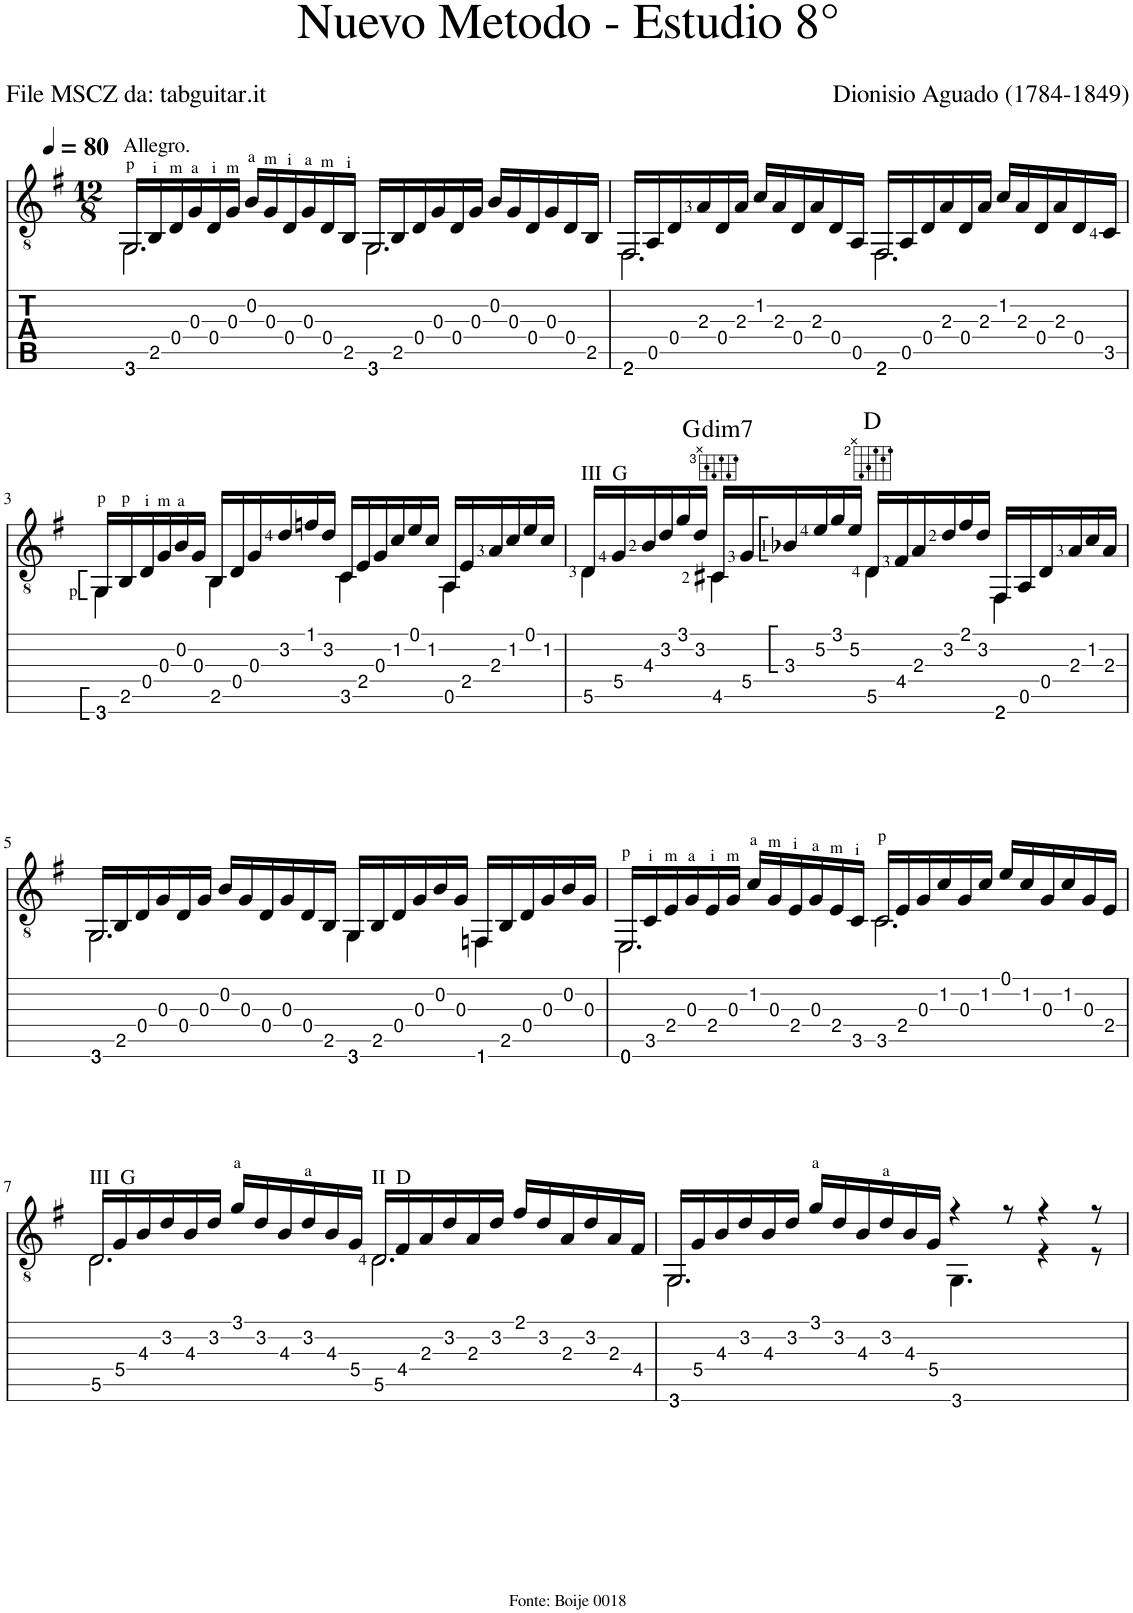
**kern	**kern	**harte
*part1	*part1	*part1
*staff2	*staff1	*
*I"Guitar	*	*
*I'Guit.	*	*
*stria6	*	*
*	*clefGv2	*
*k[f#]	*k[f#]	*
*M12/8	*M12/8	*
*MM80	*MM80	*
=1	=1	=1
*^	*	*
!	!	!LO:TX:a:t=Allegro.	!
!	!	!LO:N:head=open	!
*	*	*^	*
16GGLL	2.GG	16GG/LL	2.GG\	.
16BB	.	16BB/	.	.
16D	.	16D/	.	.
16G	.	16G/	.	.
16D	.	16D/	.	.
16GJJ	.	16G/JJ	.	.
16BLL	.	16B/LL	.	.
16G	.	16G/	.	.
16D	.	16D/	.	.
16G	.	16G/	.	.
16D	.	16D/	.	.
16BBJJ	.	16BB/JJ	.	.
!	!	!LO:N:head=open	!	!
16GGLL	2.GG	16GG/LL	2.GG\	.
16BB	.	16BB/	.	.
16D	.	16D/	.	.
16G	.	16G/	.	.
16D	.	16D/	.	.
16GJJ	.	16G/JJ	.	.
16BLL	.	16B/LL	.	.
16G	.	16G/	.	.
16D	.	16D/	.	.
16G	.	16G/	.	.
16D	.	16D/	.	.
16BBJJ	.	16BB/JJ	.	.
=2	=2	=2	=2	=2
!	!	!LO:N:head=open	!	!
16FF#LL	2.FF#	16FF#/LL	2.FF#\	.
16AA	.	16AA/	.	.
16D	.	16D/	.	.
16A	.	16A/	.	.
16D	.	16D/	.	.
16AJJ	.	16A/JJ	.	.
16cLL	.	16c/LL	.	.
16A	.	16A/	.	.
16D	.	16D/	.	.
16A	.	16A/	.	.
16D	.	16D/	.	.
16AAJJ	.	16AA/JJ	.	.
!	!	!LO:N:head=open	!	!
16FF#LL	2.FF#	16FF#/LL	2.FF#\	.
16AA	.	16AA/	.	.
16D	.	16D/	.	.
16A	.	16A/	.	.
16D	.	16D/	.	.
16AJJ	.	16A/JJ	.	.
16cLL	.	16c/LL	.	.
16A	.	16A/	.	.
16D	.	16D/	.	.
16A	.	16A/	.	.
16D	.	16D/	.	.
16CJJ	.	16C/JJ	.	.
!!LO:LB:g=z	!!
=3	=3	=3	=3	=3
16GG::LL	4.GG	16GG::/LL	4.GG\	.
16BB	.	16BB/	.	.
16D	.	16D/	.	.
16G	.	16G/	.	.
16B	.	16B/	.	.
16GJJ	.	16G/JJ	.	.
16BBLL	4.BB	16BB/LL	4.BB\	.
16D	.	16D/	.	.
16G	.	16G/	.	.
16d	.	16d/	.	.
16f	.	16fn/	.	.
16dJJ	.	16d/JJ	.	.
16CLL	4.C	16C/LL	4.C\	.
16E	.	16E/	.	.
16G	.	16G/	.	.
16c	.	16c/	.	.
16e	.	16e/	.	.
16cJJ	.	16c/JJ	.	.
16AALL	4.AA	16AA/LL	4.AA\	.
16E	.	16E/	.	.
16A	.	16A/	.	.
16c	.	16c/	.	.
16e	.	16e/	.	.
16cJJ	.	16c/JJ	.	.
=4	=4	=4	=4	=4
!	!	!LO:TX:a:t=III  G	!	!
16DLL	4.D	16D/LL	4.D\	.
16G	.	16G/	.	.
16B	.	16B/	.	.
16d	.	16d/	.	.
16g	.	16g/	.	.
16dJJ	.	16d/JJ	.	.
!	!	!	!	!LO:H:kt=dim7
16C#LL	4.C#	16C#X/LL	4.C#\	G:dim7
16G	.	16G/	.	.
16B-::	.	16B-X::/	.	.
16e	.	16e/	.	.
16g	.	16g/	.	.
16eJJ	.	16e/JJ	.	.
16DLL	4.D	16D/LL	4.D\	D:maj
16F#	.	16F#/	.	.
16A	.	16A/	.	.
16d	.	16d/	.	.
16f#	.	16f#/	.	.
16dJJ	.	16d/JJ	.	.
16FF#LL	4.FF#	16FF#/LL	4.FF#\	.
16AA	.	16AA/	.	.
16D	.	16D/	.	.
16A	.	16A/	.	.
16c	.	16c/	.	.
16AJJ	.	16A/JJ	.	.
!!LO:LB:g=z	!!
=5	=5	=5	=5	=5
!	!	!LO:N:head=open	!	!
16GGLL	2.GG	16GG/LL	2.GG\	.
16BB	.	16BB/	.	.
16D	.	16D/	.	.
16G	.	16G/	.	.
16D	.	16D/	.	.
16GJJ	.	16G/JJ	.	.
16BLL	.	16B/LL	.	.
16G	.	16G/	.	.
16D	.	16D/	.	.
16G	.	16G/	.	.
16D	.	16D/	.	.
16BBJJ	.	16BB/JJ	.	.
16GGLL	4.GG	16GG/LL	4.GG\	.
16BB	.	16BB/	.	.
16D	.	16D/	.	.
16G	.	16G/	.	.
16B	.	16B/	.	.
16GJJ	.	16G/JJ	.	.
16FFLL	4.FF	16FFn/LL	4.FF\	.
16BB	.	16BB/	.	.
16D	.	16D/	.	.
16G	.	16G/	.	.
16B	.	16B/	.	.
16GJJ	.	16G/JJ	.	.
=6	=6	=6	=6	=6
!	!	!LO:N:head=open	!	!
16EELL	2.EE	16EE/LL	2.EE\	.
16C	.	16C/	.	.
16E	.	16E/	.	.
16G	.	16G/	.	.
16E	.	16E/	.	.
16GJJ	.	16G/JJ	.	.
16cLL	.	16c/LL	.	.
16G	.	16G/	.	.
16E	.	16E/	.	.
16G	.	16G/	.	.
16E	.	16E/	.	.
16CJJ	.	16C/JJ	.	.
!	!	!LO:N:head=open	!	!
16CLL	2.C	16C/LL	2.C\	.
16E	.	16E/	.	.
16G	.	16G/	.	.
16c	.	16c/	.	.
16G	.	16G/	.	.
16cJJ	.	16c/JJ	.	.
16eLL	.	16e/LL	.	.
16c	.	16c/	.	.
16G	.	16G/	.	.
16c	.	16c/	.	.
16G	.	16G/	.	.
16EJJ	.	16E/JJ	.	.
!!LO:LB:g=z	!!
=7	=7	=7	=7	=7
!	!	!LO:TX:a:t=III  G	!	!
!	!	!LO:N:head=open	!	!
16DLL	2.D	16D/LL	2.D\	.
16G	.	16G/	.	.
16B	.	16B/	.	.
16d	.	16d/	.	.
16B	.	16B/	.	.
16dJJ	.	16d/JJ	.	.
16gLL	.	16g/LL	.	.
16d	.	16d/	.	.
16B	.	16B/	.	.
16d	.	16d/	.	.
16B	.	16B/	.	.
16GJJ	.	16G/JJ	.	.
!	!	!LO:TX:a:t=II  D	!	!
!	!	!LO:N:head=open	!	!
16DLL	2.D	16D/LL	2.D\	.
16F#	.	16F#/	.	.
16A	.	16A/	.	.
16d	.	16d/	.	.
16A	.	16A/	.	.
16dJJ	.	16d/JJ	.	.
16f#LL	.	16f#/LL	.	.
16d	.	16d/	.	.
16A	.	16A/	.	.
16d	.	16d/	.	.
16A	.	16A/	.	.
16F#JJ	.	16F#/JJ	.	.
=8	=8	=8	=8	=8
!	!	!LO:N:head=open	!	!
16GGLL	2.GG	16GG/LL	2.GG\	.
16G	.	16G/	.	.
16B	.	16B/	.	.
16d	.	16d/	.	.
16B	.	16B/	.	.
16dJJ	.	16d/JJ	.	.
16gLL	.	16g/LL	.	.
16d	.	16d/	.	.
16B	.	16B/	.	.
16d	.	16d/	.	.
16B	.	16B/	.	.
16GJJ	.	16G/JJ	.	.
4r	4.GG	4r	4.GG\	.
8r	.	8r	.	.
4r	4r	4r	4r	.
8r	8r	8r	8r	.
*v	*v	*	*	*
*	*v	*v	*
=	=	=
*-	*-	*-
